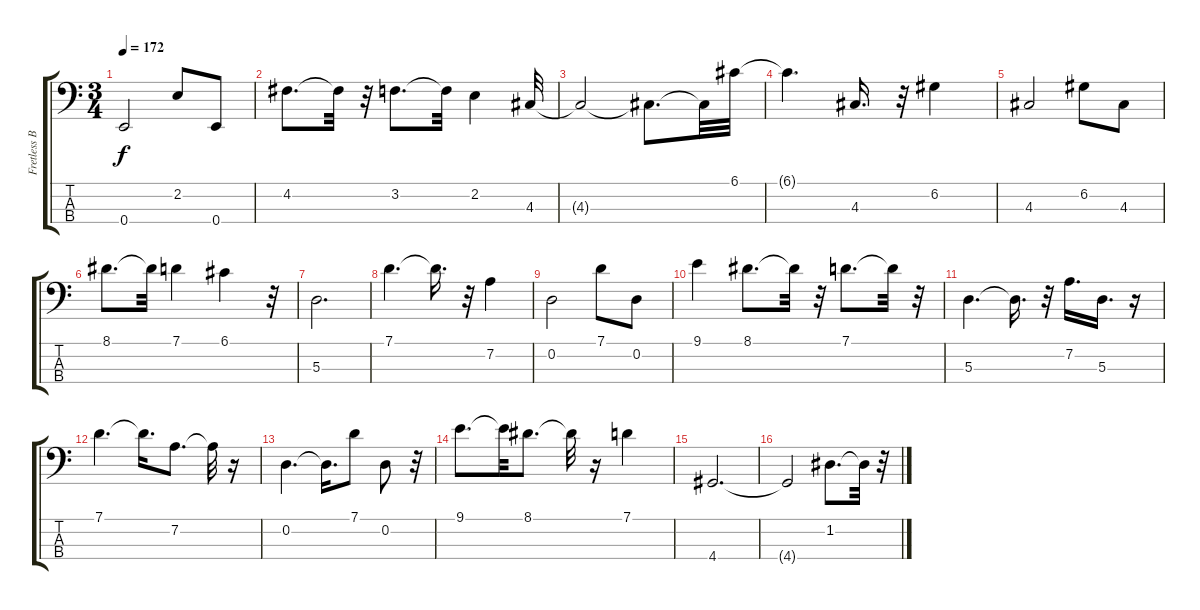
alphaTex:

\track ("Fretless Bass" "Fretless B") {instrument fretlessbass}
\staff {score tabs}
\tuning (G2 D2 A1 E1) {hide}
\ts (3 4)
\tempo 172
\clef f4
\ks c
0.4{t}.2{dy f} 2.2.8 0.4.8 |
4.2.8{d} 4.2{t}.32 r.32 3.2.8{d} 3.2{t}.32 2.2.4 4.3.32 |
4.3{t}.2 4.3{t}.8{d} 4.3{t}.32 6.1.32 |
6.1{t}.4{d} 4.3.16{d} r.32 6.2.4 |
4.3.2 6.2.8 4.3.8 |
8.1.8{d} 8.1{t}.32 7.1.4 6.1.4 r.32 |
5.3.2{d} |
7.1.4{d} 7.1{t}.16{d} r.32 7.2.4 |
0.2.2 7.1.8 0.2.8 |
9.1.4 8.1.8{d} 8.1{t}.32 r.32 7.1.8{d} 7.1{t}.32 r.32 |
5.3.4{d} 5.3{t}.16{d} r.32 7.2.16{d} 5.3.16{d} r.16 |
7.1.4{d} 7.1{t}.16{d} 7.2.8{d} 7.2{t}.32 r.16 |
0.2.4{d} 0.2{t}.16{d} 7.1.8 0.2.8 r.32 |
9.1.8{d} 9.1{t}.32 8.1.8{d} 8.1{t}.32 r.16 7.1.4 |
4.4.2{d} |
4.4{t}.2 1.2.8{d} 1.2{t}.32 r.32
